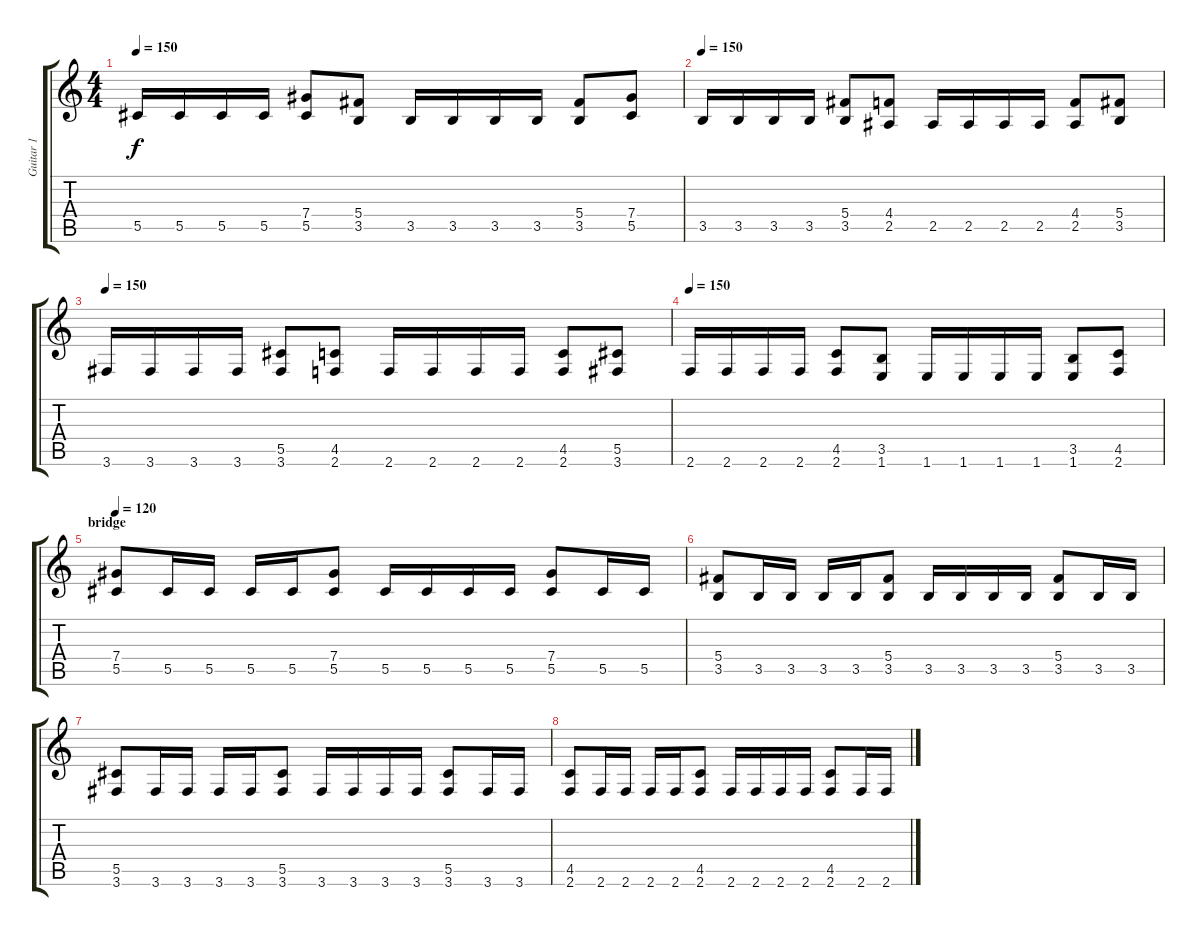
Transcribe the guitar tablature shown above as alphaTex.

\track ("Guitar 1" "Guitar 1") {instrument overdrivenguitar}
\staff {score tabs}
\tuning (Eb4 Bb3 Gb3 Db3 Ab2 Eb2) {hide}
\ts (4 4)
\tempo 150
\clef g2
\ks c
5.5.16{dy f} 5.5.16 5.5.16 5.5.16 (7.4 5.5).8 (5.4 3.5).8 3.5.16 3.5.16 3.5.16 3.5.16 (5.4 3.5).8 (7.4 5.5).8 |
\tempo 150
3.5.16 3.5.16 3.5.16 3.5.16 (5.4 3.5).8 (4.4 2.5).8 2.5.16 2.5.16 2.5.16 2.5.16 (4.4 2.5).8 (5.4 3.5).8 |
\tempo 150
3.6.16 3.6.16 3.6.16 3.6.16 (5.5 3.6).8 (4.5 2.6).8 2.6.16 2.6.16 2.6.16 2.6.16 (4.5 2.6).8 (5.5 3.6).8 |
\tempo 150
2.6.16 2.6.16 2.6.16 2.6.16 (4.5 2.6).8 (3.5 1.6).8 1.6.16 1.6.16 1.6.16 1.6.16 (3.5 1.6).8 (4.5 2.6).8 |
\section ("" "bridge")
\tempo 120
(7.4 5.5).8 5.5.16 5.5.16 5.5.16 5.5.16 (7.4 5.5).8 5.5.16 5.5.16 5.5.16 5.5.16 (7.4 5.5).8 5.5.16 5.5.16 |
(5.4 3.5).8 3.5.16 3.5.16 3.5.16 3.5.16 (5.4 3.5).8 3.5.16 3.5.16 3.5.16 3.5.16 (5.4 3.5).8 3.5.16 3.5.16 |
(5.5 3.6).8 3.6.16 3.6.16 3.6.16 3.6.16 (5.5 3.6).8 3.6.16 3.6.16 3.6.16 3.6.16 (5.5 3.6).8 3.6.16 3.6.16 |
(4.5 2.6).8 2.6.16 2.6.16 2.6.16 2.6.16 (4.5 2.6).8 2.6.16 2.6.16 2.6.16 2.6.16 (4.5 2.6).8 2.6.16 2.6.16
